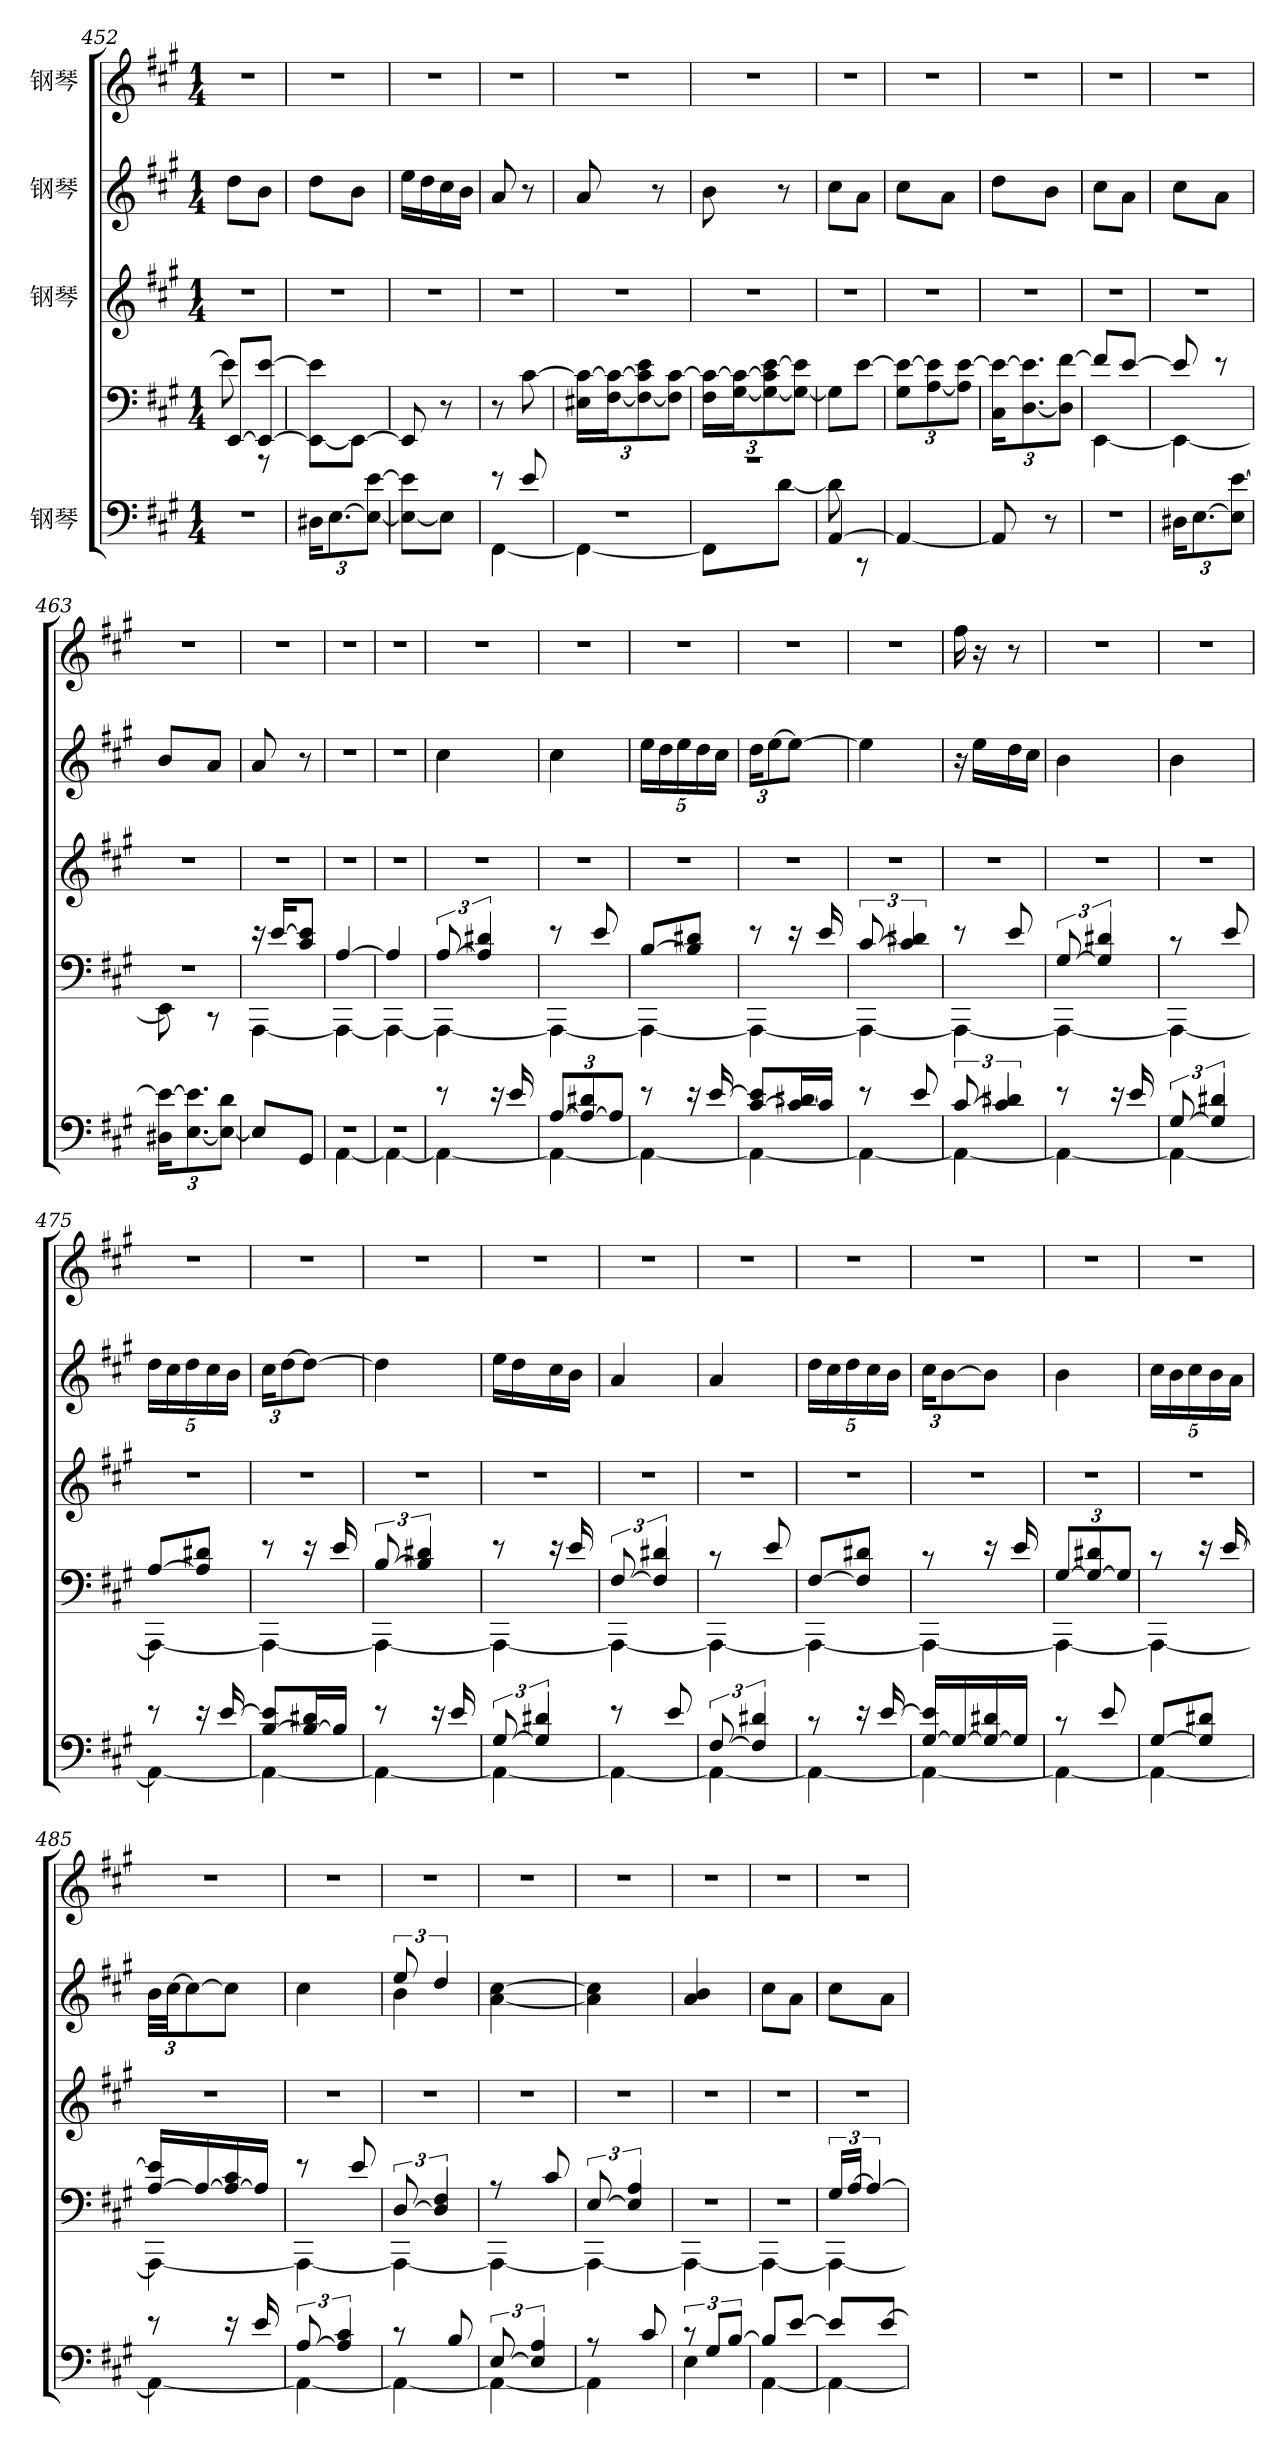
**kern	**kern	**kern	**kern	**kern
*part4	*part4	*part3	*part2	*part1
*staff5	*staff4	*staff3	*staff2	*staff1
*I"钢琴	*	*I"钢琴	*I"钢琴	*I"钢琴
!!LO:LB:g=z
*clefF4	*clefF4	*clefG2	*clefG2	*clefG2
*k[f#c#g#]	*k[f#c#g#]	*k[f#c#g#]	*k[f#c#g#]	*k[f#c#g#]
*M1/4	*M1/4	*M1/4	*M1/4	*M1/4
=452	=452	=452	=452	=452
*	*^	*	*	*
4r	[8EE/L	8e\]	4r	8dd\L	4r
.	8EE/_ [8e/J	8r	.	8b\J	.
*	*v	*v	*	*	*
=453	=453	=453	=453	=453
*Xbrackettup	*	*	*	*
24D#X\KL	8EE\_ 8e\]L	4r	8dd\L	4r
[12.E\	.	.	.	.
.	8EE\J_	.	8b\J	.
12E\_ [12e\J	.	.	.	.
=454	=454	=454	=454	=454
8E\_ 8e\]L	8EE/]	4r	16ee\LL	4r
.	.	.	16dd\	.
8E\J]	8r	.	16cc#\	.
.	.	.	16b\JJ	.
=455	=455	=455	=455	=455
*^	*	*	*	*
8r	[4FF#\	8r	4r	8a/	4r
8e/	.	[8c#\	.	8r	.
=456	=456	=456	=456	=456	=456
*	*	*Xbrackettup	*	*	*
4r	4FF#\_	24E#X\ 24c#\_LL	4r	8a/	4r
.	.	[24F#\ 24c#\_J	.	.	.
.	.	12F#\_ 12c#\] 12e\	.	.	.
.	.	.	.	8r	.
.	.	12F#\] [12c#\J	.	.	.
=457	=457	=457	=457	=457	=457
4r	8FF#\L]	24F#\ 24c#\_LL	4r	8b\	4r
.	.	[24G#\ 24c#\_J	.	.	.
.	.	12G#\_ 12c#\] [12e\	.	.	.
.	[8d\J	.	.	8r	.
.	.	12G#\_ 12e\]J	.	.	.
=458	=458	=458	=458	=458	=458
[4AA/	8d\]	8G#\L]	4r	8cc#\L	4r
.	8r	[8e\J	.	8a\J	.
*v	*v	*	*	*	*
!!LO:PB:g=z
=459	=459	=459	=459	=459
4AA/_	12G#\ 12e\_L	4r	8cc#\L	4r
.	[12A\ 12e\]	.	.	.
.	.	.	8a\J	.
.	12A\] [12e\J	.	.	.
=460	=460	=460	=460	=460
8AA/]	24C#\ 24e\_KL	4r	8dd\L	4r
.	[12.D\ 12.e\]	.	.	.
8r	.	.	8b\J	.
.	12D\] [12f#\J	.	.	.
=461	=461	=461	=461	=461
*	*^	*	*	*
4r	8f#/L]	[4EE\	4r	8cc#\L	4r
.	[8e/J	.	.	8a\J	.
=462	=462	=462	=462	=462	=462
24D#X\KL	8e/]	4EE\_	4r	8cc#\L	4r
[12.E\	.	.	.	.	.
.	8r	.	.	8a\J	.
12E\] [12e\J	.	.	.	.	.
=463	=463	=463	=463	=463	=463
24D#X\ 24e\_KL	4r	8EE\]	4r	8b/L	4r
[12.E\ 12.e\]	.	.	.	.	.
.	.	8r	.	8a/J	.
12E\_ 12d\J	.	.	.	.	.
=464	=464	=464	=464	=464	=464
8E/L]	16r	[4AAA\	4r	8a/	4r
.	[16e/KL	.	.	.	.
8GG#/J	8c#/ 8e/]J	.	.	8r	.
=465	=465	=465	=465	=465	=465
*^	*	*	*	*	*
4r	[4AA\	[4A/	4AAA\_	4r	4r	4r
=466	=466	=466	=466	=466	=466	=466
4r	4AA\_	4A/]	4AAA\_	4r	4r	4r
!!LO:LB:g=z
=467	=467	=467	=467	=467	=467	=467
*	*	*brackettup	*	*	*	*
8r	4AA\_	[12A/	4AAA\_	4r	4cc#\	4r
.	.	6A/] 6d#X/	.	.	.	.
16r	.	.	.	.	.	.
16e/	.	.	.	.	.	.
=468	=468	=468	=468	=468	=468	=468
[12A/L	4AA\_	8r	4AAA\_	4r	4cc#\	4r
12A/_ 12d#X/	.	.	.	.	.	.
.	.	8e/	.	.	.	.
12A/J]	.	.	.	.	.	.
=469	=469	=469	=469	=469	=469	=469
*	*	*	*	*	*Xbrackettup	*
8r	4AA\_	[8B/L	4AAA\_	4r	20ee\LL	4r
.	.	.	.	.	20dd\	.
.	.	.	.	.	20ee\	.
16r	.	8B/] 8d#X/J	.	.	.	.
.	.	.	.	.	20dd\	.
[16e/	.	.	.	.	.	.
.	.	.	.	.	20cc#\JJ	.
=470	=470	=470	=470	=470	=470	=470
[8c#/ 8e/]L	4AA\_	8r	4AAA\_	4r	24dd\KL	4r
.	.	.	.	.	[12ee\	.
16c#/_ 16d#X/L	.	16r	.	.	8ee\J_	.
16c#/JJ]	.	16e/	.	.	.	.
=471	=471	=471	=471	=471	=471	=471
8r	4AA\_	[12c#/	4AAA\_	4r	4ee\]	4r
.	.	6c#/] 6d#X/	.	.	.	.
8e/	.	.	.	.	.	.
=472	=472	=472	=472	=472	=472	=472
*brackettup	*	*	*	*	*	*
[12c#/	4AA\_	8r	4AAA\_	4r	16r	16ff#\
.	.	.	.	.	16ee\LL	16r
6c#/] 6d#X/	.	.	.	.	.	.
.	.	8e/	.	.	16dd\	8r
.	.	.	.	.	16cc#\JJ	.
!!LO:PB:g=z
=473	=473	=473	=473	=473	=473	=473
8r	4AA\_	[12G#/	4AAA\_	4r	4b\	4r
.	.	6G#/] 6d#X/	.	.	.	.
16r	.	.	.	.	.	.
16e/	.	.	.	.	.	.
=474	=474	=474	=474	=474	=474	=474
[12G#/	4AA\_	8r	4AAA\_	4r	4b\	4r
6G#/] 6d#X/	.	.	.	.	.	.
.	.	8e/	.	.	.	.
=475	=475	=475	=475	=475	=475	=475
8r	4AA\_	[8A/L	4AAA\_	4r	20dd\LL	4r
.	.	.	.	.	20cc#\	.
.	.	.	.	.	20dd\	.
16r	.	8A/] 8d#X/J	.	.	.	.
.	.	.	.	.	20cc#\	.
[16e/	.	.	.	.	.	.
.	.	.	.	.	20b\JJ	.
=476	=476	=476	=476	=476	=476	=476
[8B/ 8e/]L	4AA\_	8r	4AAA\_	4r	24cc#\KL	4r
.	.	.	.	.	[12dd\	.
16B/_ 16d#X/L	.	16r	.	.	8dd\J_	.
16B/JJ]	.	16e/	.	.	.	.
=477	=477	=477	=477	=477	=477	=477
8r	4AA\_	[12B/	4AAA\_	4r	4dd\]	4r
.	.	6B/] 6d#X/	.	.	.	.
16r	.	.	.	.	.	.
16e/	.	.	.	.	.	.
=478	=478	=478	=478	=478	=478	=478
[12G#/	4AA\_	8r	4AAA\_	4r	16ee\LL	4r
.	.	.	.	.	16dd\	.
6G#/] 6d#X/	.	.	.	.	.	.
.	.	16r	.	.	16cc#\	.
.	.	16e/	.	.	16b\JJ	.
!!LO:LB:g=z
=479	=479	=479	=479	=479	=479	=479
8r	4AA\_	[12F#/	4AAA\_	4r	4a/	4r
.	.	6F#/] 6d#X/	.	.	.	.
8e/	.	.	.	.	.	.
=480	=480	=480	=480	=480	=480	=480
[12F#/	4AA\_	8r	4AAA\_	4r	4a/	4r
6F#/] 6d#X/	.	.	.	.	.	.
.	.	8e/	.	.	.	.
=481	=481	=481	=481	=481	=481	=481
8r	4AA\_	[8F#/L	4AAA\_	4r	20dd\LL	4r
.	.	.	.	.	20cc#\	.
.	.	.	.	.	20dd\	.
16r	.	8F#/] 8d#X/J	.	.	.	.
.	.	.	.	.	20cc#\	.
[16e/	.	.	.	.	.	.
.	.	.	.	.	20b\JJ	.
=482	=482	=482	=482	=482	=482	=482
[16G#/ 16e/]LL	4AA\_	8r	4AAA\_	4r	24cc#\KL	4r
.	.	.	.	.	[12b\	.
16G#/_	.	.	.	.	.	.
16G#/_ 16d#X/	.	16r	.	.	8b\J]	.
16G#/JJ]	.	16e/	.	.	.	.
=483	=483	=483	=483	=483	=483	=483
*	*	*Xbrackettup	*	*	*	*
8r	4AA\_	[12G#/L	4AAA\_	4r	4b\	4r
.	.	12G#/_ 12d#X/	.	.	.	.
8e/	.	.	.	.	.	.
.	.	12G#/J]	.	.	.	.
=484	=484	=484	=484	=484	=484	=484
[8G#/L	4AA\_	8r	4AAA\_	4r	20cc#\LL	4r
.	.	.	.	.	20b\	.
.	.	.	.	.	20cc#\	.
8G#/] 8d#X/J	.	16r	.	.	.	.
.	.	.	.	.	20b\	.
.	.	[16e/	.	.	.	.
.	.	.	.	.	20a\JJ	.
!!LO:PB:g=z
=485	=485	=485	=485	=485	=485	=485
8r	4AA\_	[16A/ 16e/]LL	4AAA\_	4r	48b\LLL	4r
.	.	.	.	.	[48cc#\JJ	.
.	.	.	.	.	12cc#\_	.
.	.	16A/_	.	.	.	.
16r	.	16A/_ 16c#/	.	.	8cc#\J]	.
16e/	.	16A/JJ]	.	.	.	.
=486	=486	=486	=486	=486	=486	=486
[12A/	4AA\_	8r	4AAA\_	4r	4cc#\	4r
6A/] 6c#/	.	.	.	.	.	.
.	.	8e/	.	.	.	.
=487	=487	=487	=487	=487	=487	=487
*	*	*brackettup	*	*	*brackettup	*
*	*	*	*	*	*^	*
8r	4AA\_	[12D/	4AAA\_	4r	12ee/	4b\	4r
.	.	6D/] 6F#/	.	.	6dd/	.	.
8B/	.	.	.	.	.	.	.
*	*	*	*	*	*v	*v	*
=488	=488	=488	=488	=488	=488	=488
[12E/	4AA\_	8r	4AAA\_	4r	[4a\ [4cc#\	4r
6E/] 6A/	.	.	.	.	.	.
.	.	8c#/	.	.	.	.
=489	=489	=489	=489	=489	=489	=489
8r	4AA\]	[12E/	4AAA\_	4r	4a\] 4cc#\]	4r
.	.	6E/] 6A/	.	.	.	.
8c#/	.	.	.	.	.	.
=490	=490	=490	=490	=490	=490	=490
12r	4E\	4r	4AAA\_	4r	4a/ 4b/	4r
12G#/L	.	.	.	.	.	.
[12B/J	.	.	.	.	.	.
=491	=491	=491	=491	=491	=491	=491
8B/L]	[4AA\	4r	4AAA\_	4r	8cc#\L	4r
[8e/J	.	.	.	.	8a\J	.
=492	=492	=492	=492	=492	=492	=492
8e/L]	4AA\_	24G#/LL	4AAA\_	4r	8cc#\L	4r
.	.	[24A/JJ	.	.	.	.
.	.	6A/_	.	.	.	.
[8e/J	.	.	.	.	8a\J	.
*v	*v	*	*	*	*	*
*	*v	*v	*	*	*
=	=	=	=	=
*-	*-	*-	*-	*-
